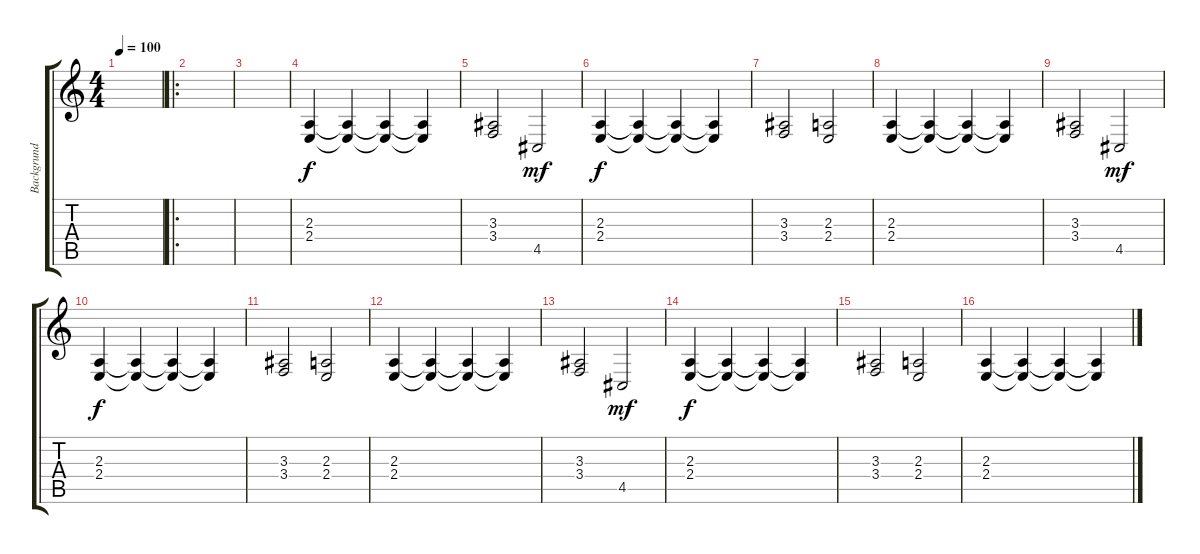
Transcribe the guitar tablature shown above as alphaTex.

\track ("Backgrund Fx" "Backgrund ") {instrument stringensemble2}
\staff {score tabs}
\tuning (E4 B3 G3 D3 A2 E2) {hide}
\ts (4 4)
\tempo 100
\clef g2
\ks c
|
\ro
|
|
(2.3 2.4).4 (2.3{t} 2.4{t}).4 (2.3{t} 2.4{t}).4 (2.3{t} 2.4{t}).4 |
(3.3 3.4).2 4.5.2{dy mf} |
(2.3 2.4).4{dy f} (2.3{t} 2.4{t}).4 (2.3{t} 2.4{t}).4 (2.3{t} 2.4{t}).4 |
(3.3 3.4).2 (2.3 2.4).2 |
(2.3 2.4).4 (2.3{t} 2.4{t}).4 (2.3{t} 2.4{t}).4 (2.3{t} 2.4{t}).4 |
(3.3 3.4).2 4.5.2{dy mf} |
(2.3 2.4).4{dy f} (2.3{t} 2.4{t}).4 (2.3{t} 2.4{t}).4 (2.3{t} 2.4{t}).4 |
(3.3 3.4).2 (2.3 2.4).2 |
(2.3 2.4).4 (2.3{t} 2.4{t}).4 (2.3{t} 2.4{t}).4 (2.3{t} 2.4{t}).4 |
(3.3 3.4).2 4.5.2{dy mf} |
(2.3 2.4).4{dy f} (2.3{t} 2.4{t}).4 (2.3{t} 2.4{t}).4 (2.3{t} 2.4{t}).4 |
(3.3 3.4).2 (2.3 2.4).2 |
(2.3 2.4).4 (2.3{t} 2.4{t}).4 (2.3{t} 2.4{t}).4 (2.3{t} 2.4{t}).4
